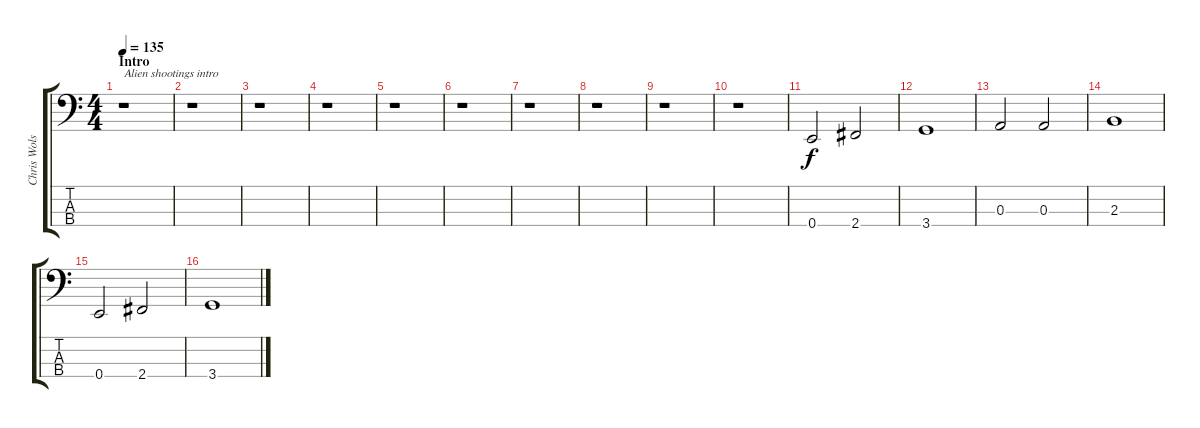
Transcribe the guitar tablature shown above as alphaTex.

\track ("Chris Wolstenholme (Bass)" "Chris Wols") {instrument electricbasspick}
\staff {score tabs}
\tuning (G2 D2 A1 E1) {hide}
\ts (4 4)
\section ("" "Intro")
\tempo 135
\clef f4
\ks c
r.1{txt "Alien shootings intro" dy f instrument electricbasspick} |
r.1 |
r.1 |
r.1 |
r.1 |
r.1 |
r.1 |
r.1 |
r.1 |
r.1 |
0.4.2 2.4.2 |
3.4.1 |
0.3.2 0.3.2 |
2.3.1 |
0.4.2 2.4.2 |
3.4.1
